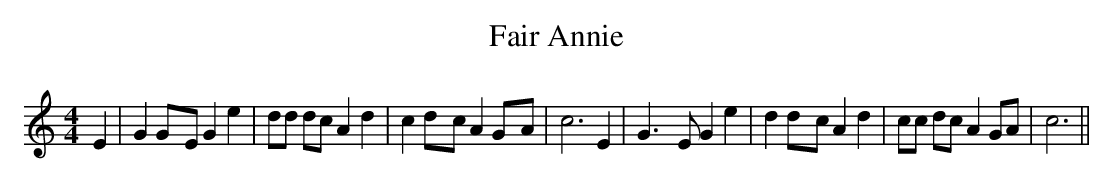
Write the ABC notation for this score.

X:1
T:Fair Annie
M:4/4
L:1/8
K:C
 E2| G2G-E G2 e2| dd dc A2 d2| c2d-c A2G-A| c6 E2| G3- E G2 e2| d2d-c A2 d2|\
 cc dc A2 GA| c6||
